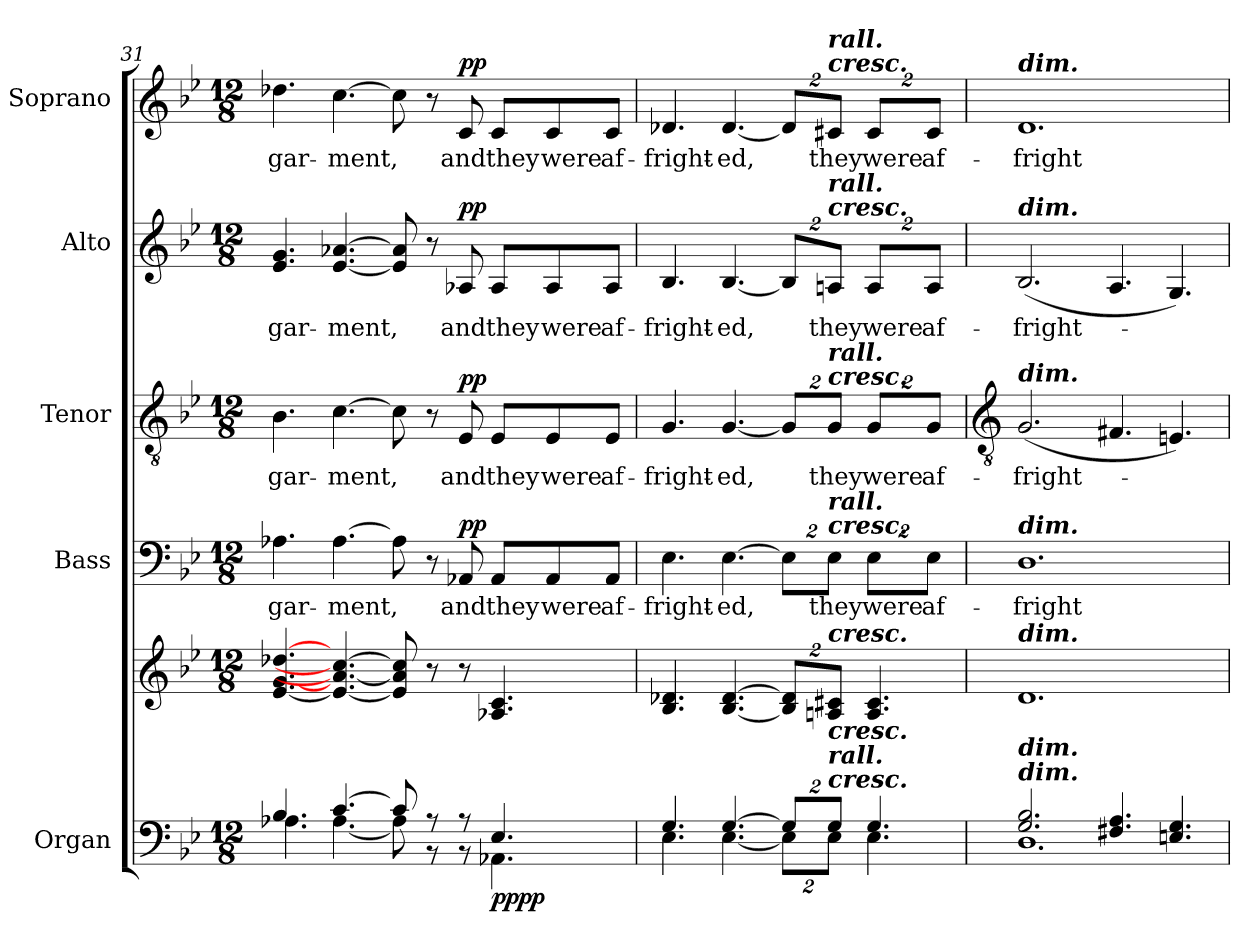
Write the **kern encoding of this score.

**kern	**kern	**dynam	**kern	**text	**dynam	**kern	**text	**dynam	**kern	**text	**dynam	**kern	**text	**dynam
*part5	*part5	*part5	*part4	*part4	*part4	*part3	*part3	*part3	*part2	*part2	*part2	*part1	*part1	*part1
*staff6	*staff5	*staff5/6	*staff4	*staff4	*staff4	*staff3	*staff3	*staff3	*staff2	*staff2	*staff2	*staff1	*staff1	*staff1
*I"Organ	*	*	*I"Bass	*	*	*I"Tenor	*	*	*I"Alto	*	*	*I"Soprano	*	*
*	*	*	*I'B	*	*	*I'T	*	*	*I'A	*	*	*I'S	*	*
*clefF4	*clefG2	*	*clefF4	*	*	*clefGv2	*	*	*clefG2	*	*	*clefG2	*	*
*k[b-e-]	*k[b-e-]	*	*k[b-e-]	*	*	*k[b-e-]	*	*	*k[b-e-]	*	*	*k[b-e-]	*	*
*B-:	*B-:	*	*B-:	*	*	*B-:	*	*	*B-:	*	*	*B-:	*	*
*M12/8	*M12/8	*	*M12/8	*	*	*M12/8	*	*	*M12/8	*	*	*M12/8	*	*
=31	=31	=31	=31	=31	=31	=31	=31	=31	=31	=31	=31	=31	=31	=31
*^	*	*	*	*	*	*	*	*	*	*	*	*	*	*
!	!	!	!	!	!LO:LY:b	!	!	!LO:LY:b	!	!	!LO:LY:b	!	!	!LO:LY:b	!
4.B-/	4.A-X\	[4.e- [4.g [4.dd-X	.	4.A-X	gar-	.	4.B-	gar-	.	4.e- 4.g	gar-	.	4.dd-X	gar-	.
!	!	!	!	!	!LO:LY:b	!	!	!LO:LY:b	!	!	!LO:LY:b	!	!	!LO:LY:b	!
[4.c/	[4.A-\	4.e-_ 4.a-_ 4.cc_	.	[4.A-	-ment,	.	[4.c	-ment,	.	[4.e- [4.a-X	-ment,	.	[4.cc	-ment,	.
8c/]	8A-\]	8e-] 8a-] 8cc]	.	8A-]	.	.	8c]	.	.	8e-] 8a-]	.	.	8cc]	.	.
8r	8r	8r	.	8r	.	.	8r	.	.	8r	.	.	8r	.	.
!	!	!	!	!	!LO:LY:b	!LO:DY:b	!	!LO:LY:b	!LO:DY:b	!	!LO:LY:b	!LO:DY:b	!	!LO:LY:b	!LO:DY:b
8r	8r	8r	.	8AA-X	and	pp	8E-	and	pp	8A-X	and	pp	8c	and	pp
!	!	!	!LO:DY:b=2	!	!LO:LY:b	!	!	!LO:LY:b	!	!	!LO:LY:b	!	!	!LO:LY:b	!
!	!	!	!LO:DY:n=1:b=2	!	!	!	!	!	!	!	!	!	!	!	!
4.E-/	4.AA-X\	4.A-X 4.c	pp pp	8AA-/L	they	.	8E-/L	they	.	8A-/L	they	.	8c/L	they	.
!	!	!	!	!	!LO:LY:b	!	!	!LO:LY:b	!	!	!LO:LY:b	!	!	!LO:LY:b	!
.	.	.	.	8AA-/	were	.	8E-/	were	.	8A-/	were	.	8c/	were	.
!	!	!	!	!	!LO:LY:b	!	!	!LO:LY:b	!	!	!LO:LY:b	!	!	!LO:LY:b	!
.	.	.	.	8AA-/J	af-	.	8E-/J	af-	.	8A-/J	af-	.	8c/J	af-	.
=32	=32	=32	=32	=32	=32	=32	=32	=32	=32	=32	=32	=32	=32	=32	=32
!	!	!	!	!	!LO:LY:b	!	!	!LO:LY:b	!	!	!LO:LY:b	!	!	!LO:LY:b	!
4.G/	4.E-\	4.B- 4.d-X	.	4.E-	-fright-	.	4.G	-fright-	.	4.B-	-fright-	.	4.d-X	-fright-	.
!	!	!	!	!	!LO:LY:b	!	!	!LO:LY:b	!	!	!LO:LY:b	!	!	!LO:LY:b	!
[4.G/	[4.E-\	[4.B- [4.d-	.	[4.E-	-ed,	.	[4.G	-ed,	.	[4.B-	-ed,	.	[4.d-	-ed,	.
16%3G/L]	16%3E-\L]	16%3B-] 16%3d-]L	.	16%3E-\L]	.	.	16%3G/L]	.	.	16%3B-/L]	.	.	16%3d-/L]	.	.
!	!	!	!	!	!	!	!	!	!	!	!	!	!LO:TX:a:Bi:t=cresc.	!	!
!	!	!	!	!	!	!	!	!	!	!	!	!	!LO:TX:a:Bi:t=rall.	!	!
!	!	!	!	!	!	!	!	!	!	!LO:TX:a:Bi:t=cresc.	!	!	!	!	!
!	!	!	!	!	!	!	!	!	!	!LO:TX:a:Bi:t=rall.	!	!	!	!	!
!	!	!	!	!	!	!	!LO:TX:a:Bi:t=cresc.	!	!	!	!	!	!	!	!
!	!	!	!	!	!	!	!LO:TX:a:Bi:t=rall.	!	!	!	!	!	!	!	!
!	!	!	!	!LO:TX:a:Bi:t=cresc.	!	!	!	!	!	!	!	!	!	!	!
!	!	!	!	!LO:TX:a:Bi:t=rall.	!	!	!	!	!	!	!	!	!	!	!
!	!	!LO:TX:a:Bi:t=cresc.	!	!	!	!	!	!	!	!	!	!	!	!	!
!LO:TX:a:Bi:t=cresc.	!	!	!	!	!	!	!	!	!	!	!	!	!	!	!
!LO:TX:a:Bi:t=rall.	!	!	!	!	!	!	!	!	!	!	!	!	!	!	!
!LO:TX:a:Bi:t=cresc.	!	!	!	!	!	!	!	!	!	!	!	!	!	!	!
!	!	!	!	!	!LO:LY:b	!	!	!LO:LY:b	!	!	!LO:LY:b	!	!	!LO:LY:b	!
16%3G/J	16%3E-\J	16%3An 16%3c#XJ	.	16%3E-\J	they	.	16%3G/J	they	.	16%3An/J	they	.	16%3c#X/J	they	.
!	!	!	!	!	!LO:LY:b	!	!	!LO:LY:b	!	!	!LO:LY:b	!	!	!LO:LY:b	!
4.G/	4.E-\	4.A 4.c#	.	16%3E-\L	were	.	16%3G/L	were	.	16%3A/L	were	.	16%3c#/L	were	.
!	!	!	!	!	!LO:LY:b	!	!	!LO:LY:b	!	!	!LO:LY:b	!	!	!LO:LY:b	!
.	.	.	.	16%3E-\J	af-	.	16%3G/J	af-	.	16%3A/J	af-	.	16%3c#/J	af-	.
!!LO:LB:g=z
=33	=33	=33	=33	=33	=33	=33	=33	=33	=33	=33	=33	=33	=33	=33	=33
*	*	*	*	*	*	*	*clefGv2	*	*	*	*	*	*	*	*
!	!	!	!	!	!	!	!	!	!	!	!	!	!LO:TX:a:Bi:t=dim.	!	!
!	!	!	!	!	!	!	!	!	!	!LO:TX:a:Bi:t=dim.	!	!	!	!	!
!	!	!	!	!	!	!	!LO:TX:a:Bi:t=dim.	!	!	!	!	!	!	!	!
!	!	!	!	!LO:TX:a:Bi:t=dim.	!	!	!	!	!	!	!	!	!	!	!
!	!	!LO:TX:a:Bi:t=dim.	!	!	!	!	!	!	!	!	!	!	!	!	!
!LO:TX:a:Bi:t=dim.	!	!	!	!	!	!	!	!	!	!	!	!	!	!	!
!LO:TX:a:Bi:t=dim.	!	!	!	!	!	!	!	!	!	!	!	!	!	!	!
!	!	!	!	!	!LO:LY:b	!	!	!LO:LY:b	!	!	!LO:LY:b	!	!	!LO:LY:b	!
2.G/ 2.B-/	1.D\	1.d	.	1.D	-fright-	.	(<2.G	-fright-	.	(<2.B-	-fright-	.	1.d	-fright-	.
4.F#X/ 4.A/	.	.	.	.	.	.	4.F#X	.	.	4.A	.	.	.	.	.
4.En/ 4.G/	.	.	.	.	.	.	4.En)	.	.	4.G)	.	.	.	.	.
*v	*v	*	*	*	*	*	*	*	*	*	*	*	*	*	*
=	=	=	=	=	=	=	=	=	=	=	=	=	=	=
*-	*-	*-	*-	*-	*-	*-	*-	*-	*-	*-	*-	*-	*-	*-
